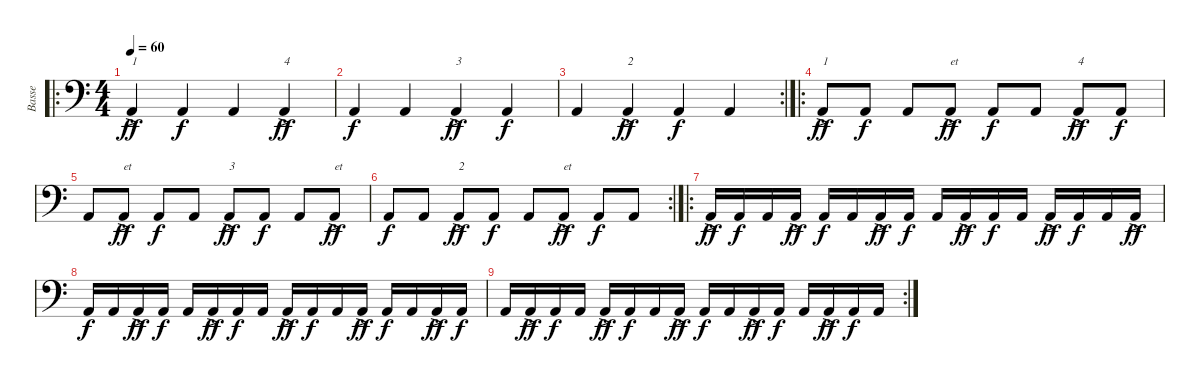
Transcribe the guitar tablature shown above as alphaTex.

\track ("Basse" "Basse") {instrument electricbassfinger}
\staff {score}
\tuning (G2 D2 A1 E1) {hide}
\ro
\ts (4 4)
\tempo 60
\clef f4
\ks c
0.3{ac}.4{txt "1" dy ff instrument electricbassfinger} 0.3.4{dy f} 0.3.4 0.3{ac}.4{txt "4" dy ff} |
0.3.4{dy f} 0.3.4 0.3{ac}.4{txt "3" dy ff} 0.3.4{dy f} |
\rc 2
0.3.4 0.3{ac}.4{txt "2" dy ff} 0.3.4{dy f} 0.3.4 |
\ro
0.3{ac}.8{txt "1" dy ff} 0.3.8{dy f} 0.3.8 0.3{ac}.8{txt "et" dy ff} 0.3.8{dy f} 0.3.8 0.3{ac}.8{txt "4" dy ff} 0.3.8{dy f} |
0.3.8 0.3{ac}.8{txt "et" dy ff} 0.3.8{dy f} 0.3.8 0.3{ac}.8{txt "3" dy ff} 0.3.8{dy f} 0.3.8 0.3{ac}.8{txt "et" dy ff} |
\rc 2
0.3.8{dy f} 0.3.8 0.3{ac}.8{txt "2" dy ff} 0.3.8{dy f} 0.3.8 0.3{ac}.8{txt "et" dy ff} 0.3.8{dy f} 0.3.8 |
\ro
0.3{ac}.16{dy ff} 0.3.16{dy f} 0.3.16 0.3{ac}.16{dy ff} 0.3.16{dy f} 0.3.16 0.3{ac}.16{dy ff} 0.3.16{dy f} 0.3.16 0.3{ac}.16{dy ff} 0.3.16{dy f} 0.3.16 0.3{ac}.16{dy ff} 0.3.16{dy f} 0.3.16 0.3{ac}.16{dy ff} |
0.3.16{dy f} 0.3.16 0.3{ac}.16{dy ff} 0.3.16{dy f} 0.3.16 0.3{ac}.16{dy ff} 0.3.16{dy f} 0.3.16 0.3{ac}.16{dy ff} 0.3.16{dy f} 0.3.16 0.3{ac}.16{dy ff} 0.3.16{dy f} 0.3.16 0.3{ac}.16{dy ff} 0.3.16{dy f} |
\rc 2
0.3.16 0.3{ac}.16{dy ff} 0.3.16{dy f} 0.3.16 0.3{ac}.16{dy ff} 0.3.16{dy f} 0.3.16 0.3{ac}.16{dy ff} 0.3.16{dy f} 0.3.16 0.3{ac}.16{dy ff} 0.3.16{dy f} 0.3.16 0.3{ac}.16{dy ff} 0.3.16{dy f} 0.3.16
